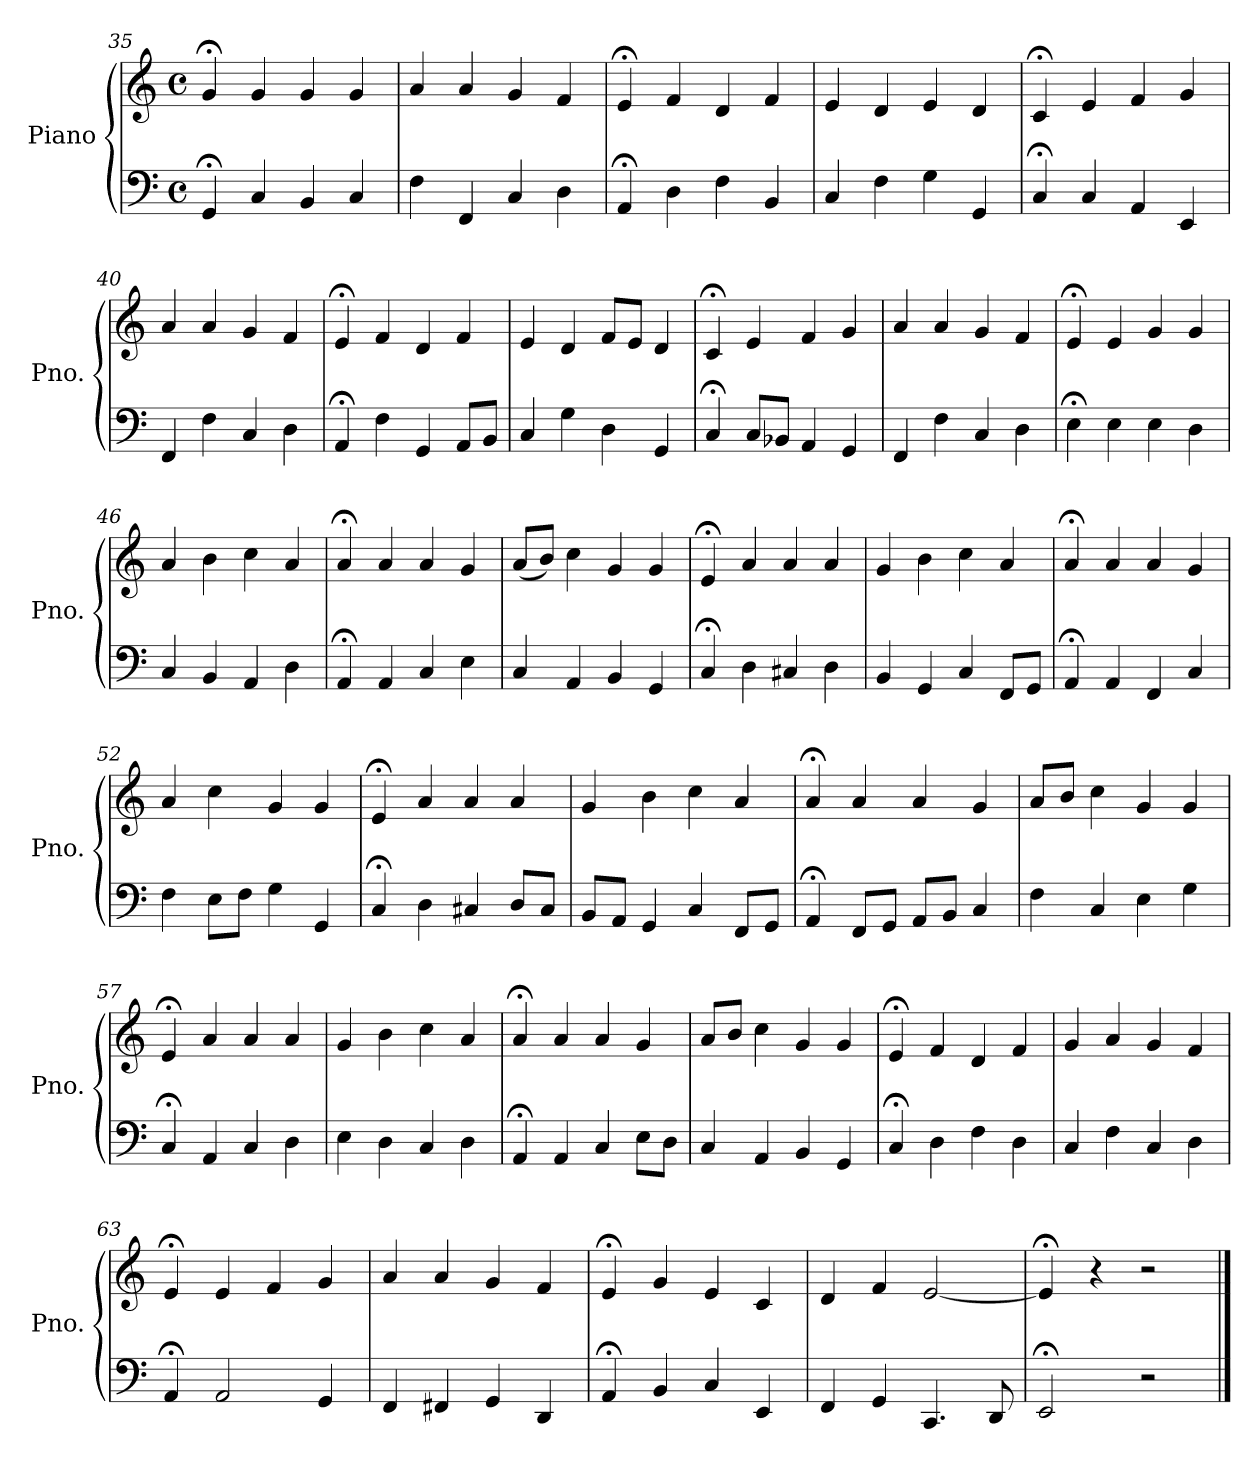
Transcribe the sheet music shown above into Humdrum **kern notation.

**kern	**kern
*part1	*part1
*staff2	*staff1
*I"Piano	*
*I'Pno.	*
*clefF4	*clefG2
*k[]	*k[]
*M4/4	*M4/4
*met(c)	*met(c)
=35	=35
4GG;</	4g;</
4C/	4g/
4BB/	4g/
4C/	4g/
=36	=36
4F\	4a/
4FF/	4a/
4C/	4g/
4D\	4f/
=37	=37
4AA;</	4e;</
4D\	4f/
4F\	4d/
4BB/	4f/
=38	=38
4C/	4e/
4F\	4d/
4G\	4e/
4GG/	4d/
=39	=39
4C;</	4c;</
4C/	4e/
4AA/	4f/
4EE/	4g/
!!LO:LB:g=z
=40	=40
4FF/	4a/
4F\	4a/
4C/	4g/
4D\	4f/
=41	=41
4AA;</	4e;</
4F\	4f/
4GG/	4d/
8AA/L	4f/
8BB/J	.
=42	=42
4C/	4e/
4G\	4d/
4D\	8f/L
.	8e/J
4GG/	4d/
=43	=43
4C;</	4c;</
8C/L	4e/
8BB-X/J	.
4AA/	4f/
4GG/	4g/
=44	=44
4FF/	4a/
4F\	4a/
4C/	4g/
4D\	4f/
=45	=45
4E;<\	4e;</
4E\	4e/
4E\	4g/
4D\	4g/
=46	=46
4C/	4a/
4BB/	4b\
4AA/	4cc\
4D\	4a/
!!LO:PB:g=z
=47	=47
4AA;</	4a;</
4AA/	4a/
4C/	4a/
4E\	4g/
=48	=48
4C/	(8a/L
.	8b/J)
4AA/	4cc\
4BB/	4g/
4GG/	4g/
=49	=49
4C;</	4e;</
4D\	4a/
4C#X/	4a/
4D\	4a/
=50	=50
4BB/	4g/
4GG/	4b\
4C/	4cc\
8FF/L	4a/
8GG/J	.
=51	=51
4AA;</	4a;</
4AA/	4a/
4FF/	4a/
4C/	4g/
=52	=52
4F\	4a/
8E\L	4cc\
8F\J	.
4G\	4g/
4GG/	4g/
=53	=53
4C;</	4e;</
4D\	4a/
4C#X/	4a/
8D/L	4a/
8C#/J	.
!!LO:LB:g=z
=54	=54
8BB/L	4g/
8AA/J	.
4GG/	4b\
4C/	4cc\
8FF/L	4a/
8GG/J	.
=55	=55
4AA;</	4a;</
8FF/L	4a/
8GG/J	.
8AA/L	4a/
8BB/J	.
4C/	4g/
=56	=56
4F\	8a/L
.	8b/J
4C/	4cc\
4E\	4g/
4G\	4g/
=57	=57
4C;</	4e;</
4AA/	4a/
4C/	4a/
4D\	4a/
=58	=58
4E\	4g/
4D\	4b\
4C/	4cc\
4D\	4a/
=59	=59
4AA;</	4a;</
4AA/	4a/
4C/	4a/
8E\L	4g/
8D\J	.
=60	=60
4C/	8a/L
.	8b/J
4AA/	4cc\
4BB/	4g/
4GG/	4g/
!!LO:LB:g=z
=61	=61
4C;</	4e;</
4D\	4f/
4F\	4d/
4D\	4f/
=62	=62
4C/	4g/
4F\	4a/
4C/	4g/
4D\	4f/
=63	=63
4AA;</	4e;</
2AA/	4e/
.	4f/
4GG/	4g/
=64	=64
4FF/	4a/
4FF#X/	4a/
4GG/	4g/
4DD/	4f/
=65	=65
4AA;</	4e;</
4BB/	4g/
4C/	4e/
4EE/	4c/
=66	=66
4FF/	4d/
4GG/	4f/
4.CC/	[2e/
8DD/	.
=67	=67
2EE;</	4e;</]
.	4r
2r	2r
==	==
*-	*-
